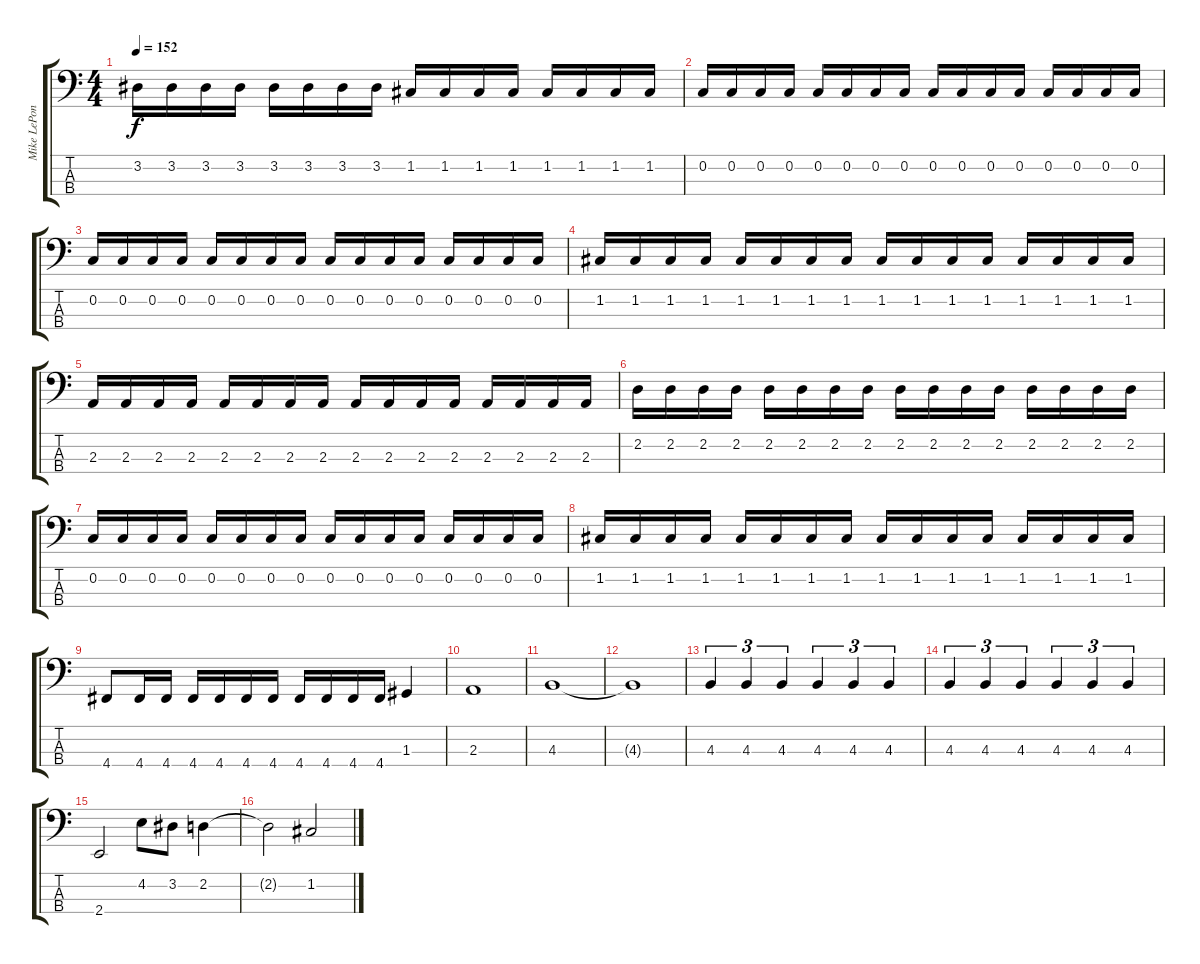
\track ("Mike LePond" "Mike LePon") {instrument electricbassfinger}
\staff {score tabs}
\tuning (F2 C2 G1 D1) {hide}
\ts (4 4)
\tempo 152
\clef f4
\ks c
3.2.16{dy f} 3.2.16 3.2.16 3.2.16 3.2.16 3.2.16 3.2.16 3.2.16 1.2.16 1.2.16 1.2.16 1.2.16 1.2.16 1.2.16 1.2.16 1.2.16 |
0.2.16 0.2.16 0.2.16 0.2.16 0.2.16 0.2.16 0.2.16 0.2.16 0.2.16 0.2.16 0.2.16 0.2.16 0.2.16 0.2.16 0.2.16 0.2.16 |
0.2.16 0.2.16 0.2.16 0.2.16 0.2.16 0.2.16 0.2.16 0.2.16 0.2.16 0.2.16 0.2.16 0.2.16 0.2.16 0.2.16 0.2.16 0.2.16 |
1.2.16 1.2.16 1.2.16 1.2.16 1.2.16 1.2.16 1.2.16 1.2.16 1.2.16 1.2.16 1.2.16 1.2.16 1.2.16 1.2.16 1.2.16 1.2.16 |
2.3.16 2.3.16 2.3.16 2.3.16 2.3.16 2.3.16 2.3.16 2.3.16 2.3.16 2.3.16 2.3.16 2.3.16 2.3.16 2.3.16 2.3.16 2.3.16 |
2.2.16 2.2.16 2.2.16 2.2.16 2.2.16 2.2.16 2.2.16 2.2.16 2.2.16 2.2.16 2.2.16 2.2.16 2.2.16 2.2.16 2.2.16 2.2.16 |
0.2.16 0.2.16 0.2.16 0.2.16 0.2.16 0.2.16 0.2.16 0.2.16 0.2.16 0.2.16 0.2.16 0.2.16 0.2.16 0.2.16 0.2.16 0.2.16 |
1.2.16 1.2.16 1.2.16 1.2.16 1.2.16 1.2.16 1.2.16 1.2.16 1.2.16 1.2.16 1.2.16 1.2.16 1.2.16 1.2.16 1.2.16 1.2.16 |
4.4.8 4.4.16 4.4.16 4.4.16 4.4.16 4.4.16 4.4.16 4.4.16 4.4.16 4.4.16 4.4.16 1.3.4 |
2.3.1 |
4.3.1 |
4.3{t}.1 |
4.3.4{tu (3 2)} 4.3.4{tu (3 2)} 4.3.4{tu (3 2)} 4.3.4{tu (3 2)} 4.3.4{tu (3 2)} 4.3.4{tu (3 2)} |
4.3.4{tu (3 2)} 4.3.4{tu (3 2)} 4.3.4{tu (3 2)} 4.3.4{tu (3 2)} 4.3.4{tu (3 2)} 4.3.4{tu (3 2)} |
2.4.2 4.2.8 3.2.8 2.2.4 |
2.2{t}.2 1.2.2
